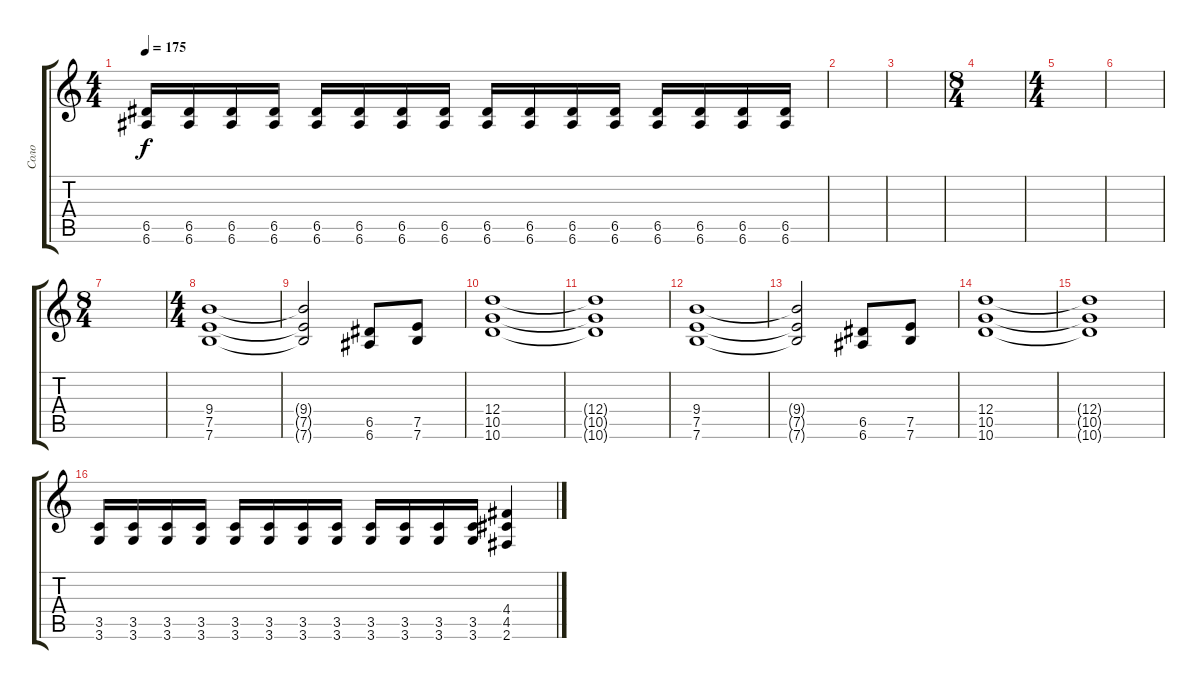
\track ("Соло" "Соло") {instrument distortionguitar}
\staff {score tabs}
\tuning (E4 B3 G3 D3 A2 E2) {hide}
\ts (4 4)
\tempo 175
\clef g2
\ks c
(6.5 6.6).16{dy f} (6.5 6.6).16 (6.5 6.6).16 (6.5 6.6).16 (6.5 6.6).16 (6.5 6.6).16 (6.5 6.6).16 (6.5 6.6).16 (6.5 6.6).16 (6.5 6.6).16 (6.5 6.6).16 (6.5 6.6).16 (6.5 6.6).16 (6.5 6.6).16 (6.5 6.6).16 (6.5 6.6).16 |
|
|
\ts (8 4)
|
\ts (4 4)
|
|
\ts (8 4)
|
\ts (4 4)
(9.4 7.5 7.6).1 |
(9.4{t} 7.5{t} 7.6{t}).2 (6.5 6.6).8 (7.5 7.6).8 |
(12.4 10.5 10.6).1 |
(12.4{t} 10.5{t} 10.6{t}).1 |
(9.4 7.5 7.6).1 |
(9.4{t} 7.5{t} 7.6{t}).2 (6.5 6.6).8 (7.5 7.6).8 |
(12.4 10.5 10.6).1 |
(12.4{t} 10.5{t} 10.6{t}).1 |
(3.5 3.6).16 (3.5 3.6).16 (3.5 3.6).16 (3.5 3.6).16 (3.5 3.6).16 (3.5 3.6).16 (3.5 3.6).16 (3.5 3.6).16 (3.5 3.6).16 (3.5 3.6).16 (3.5 3.6).16 (3.5 3.6).16 (4.4 4.5 2.6).4
